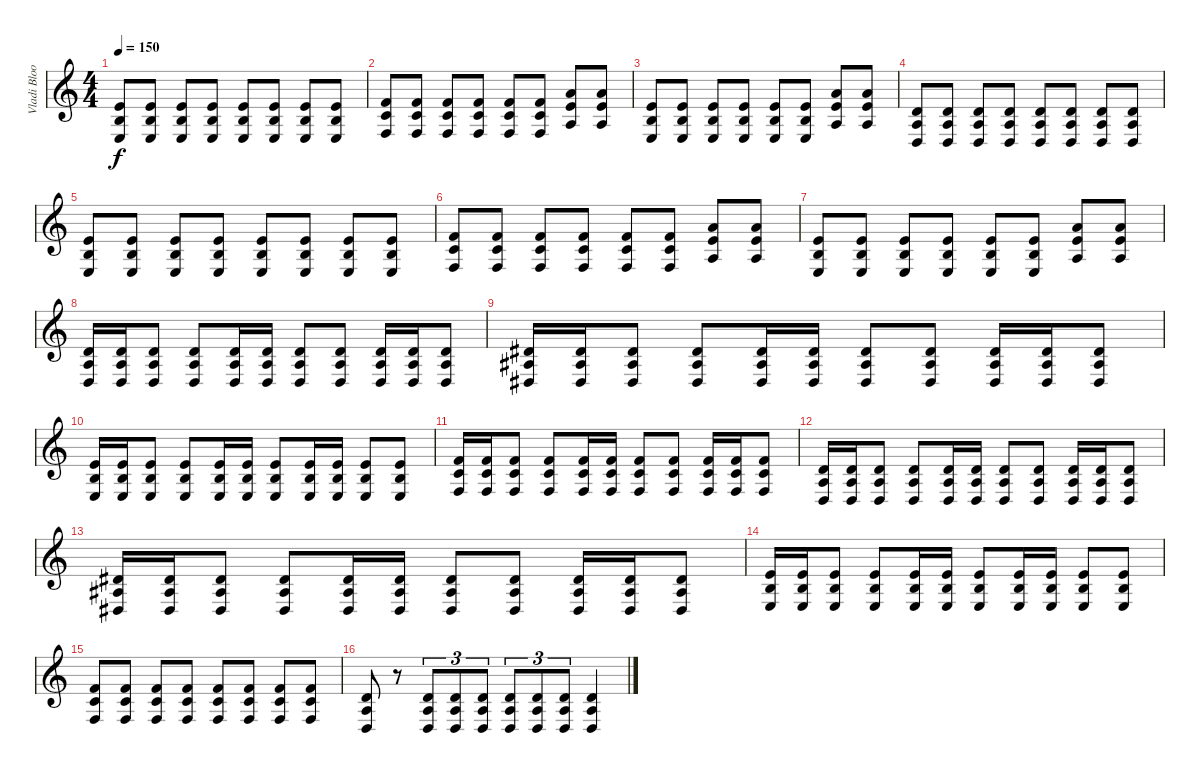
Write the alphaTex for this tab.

\track ("Vladi Blooder" "Vladi Bloo") {instrument overdrivenguitar}
\staff {score}
\tuning (E4 B3 G3 D3 A2 D2) {hide}
\ts (4 4)
\tempo 150
\clef g2
\ks c
(2.4 2.5 2.6).8{dy f} (2.4 2.5 2.6).8 (2.4 2.5 2.6).8 (2.4 2.5 2.6).8 (2.4 2.5 2.6).8 (2.4 2.5 2.6).8 (2.4 2.5 2.6).8 (2.4 2.5 2.6).8 |
(3.4 3.5 3.6).8 (3.4 3.5 3.6).8 (3.4 3.5 3.6).8 (3.4 3.5 3.6).8 (3.4 3.5 3.6).8 (3.4 3.5 3.6).8 (7.4 7.5 7.6).8 (7.4 7.5 7.6).8 |
(2.4 2.5 2.6).8 (2.4 2.5 2.6).8 (2.4 2.5 2.6).8 (2.4 2.5 2.6).8 (2.4 2.5 2.6).8 (2.4 2.5 2.6).8 (7.4 7.5 7.6).8 (7.4 7.5 7.6).8 |
(0.4 0.5 0.6).8 (0.4 0.5 0.6).8 (0.4 0.5 0.6).8 (0.4 0.5 0.6).8 (0.4 0.5 0.6).8 (0.4 0.5 0.6).8 (0.4 0.5 0.6).8 (0.4 0.5 0.6).8 |
(2.4 2.5 2.6).8 (2.4 2.5 2.6).8 (2.4 2.5 2.6).8 (2.4 2.5 2.6).8 (2.4 2.5 2.6).8 (2.4 2.5 2.6).8 (2.4 2.5 2.6).8 (2.4 2.5 2.6).8 |
(3.4 3.5 3.6).8 (3.4 3.5 3.6).8 (3.4 3.5 3.6).8 (3.4 3.5 3.6).8 (3.4 3.5 3.6).8 (3.4 3.5 3.6).8 (7.4 7.5 7.6).8 (7.4 7.5 7.6).8 |
(2.4 2.5 2.6).8 (2.4 2.5 2.6).8 (2.4 2.5 2.6).8 (2.4 2.5 2.6).8 (2.4 2.5 2.6).8 (2.4 2.5 2.6).8 (7.4 7.5 7.6).8 (7.4 7.5 7.6).8 |
(0.4 0.5 0.6).16 (0.4 0.5 0.6).16 (0.4 0.5 0.6).8 (0.4 0.5 0.6).8 (0.4 0.5 0.6).16 (0.4 0.5 0.6).16 (0.4 0.5 0.6).8 (0.4 0.5 0.6).8 (0.4 0.5 0.6).16 (0.4 0.5 0.6).16 (0.4 0.5 0.6).8 |
(1.4 1.5 1.6).16 (1.4 1.5 1.6).16 (1.4 1.5 1.6).8 (1.4 1.5 1.6).8 (1.4 1.5 1.6).16 (1.4 1.5 1.6).16 (1.4 1.5 1.6).8 (1.4 1.5 1.6).8 (1.4 1.5 1.6).16 (1.4 1.5 1.6).16 (1.4 1.5 1.6).8 |
(2.4 2.5 2.6).16 (2.4 2.5 2.6).16 (2.4 2.5 2.6).8 (2.4 2.5 2.6).8 (2.4 2.5 2.6).16 (2.4 2.5 2.6).16 (2.4 2.5 2.6).8 (2.4 2.5 2.6).16 (2.4 2.5 2.6).16 (2.4 2.5 2.6).8 (2.4 2.5 2.6).8 |
(3.4 3.5 3.6).16 (3.4 3.5 3.6).16 (3.4 3.5 3.6).8 (3.4 3.5 3.6).8 (3.4 3.5 3.6).16 (3.4 3.5 3.6).16 (3.4 3.5 3.6).8 (3.4 3.5 3.6).8 (3.4 3.5 3.6).16 (3.4 3.5 3.6).16 (3.4 3.5 3.6).8 |
(0.4 0.5 0.6).16 (0.4 0.5 0.6).16 (0.4 0.5 0.6).8 (0.4 0.5 0.6).8 (0.4 0.5 0.6).16 (0.4 0.5 0.6).16 (0.4 0.5 0.6).8 (0.4 0.5 0.6).8 (0.4 0.5 0.6).16 (0.4 0.5 0.6).16 (0.4 0.5 0.6).8 |
(1.4 1.5 1.6).16 (1.4 1.5 1.6).16 (1.4 1.5 1.6).8 (1.4 1.5 1.6).8 (1.4 1.5 1.6).16 (1.4 1.5 1.6).16 (1.4 1.5 1.6).8 (1.4 1.5 1.6).8 (1.4 1.5 1.6).16 (1.4 1.5 1.6).16 (1.4 1.5 1.6).8 |
(2.4 2.5 2.6).16 (2.4 2.5 2.6).16 (2.4 2.5 2.6).8 (2.4 2.5 2.6).8 (2.4 2.5 2.6).16 (2.4 2.5 2.6).16 (2.4 2.5 2.6).8 (2.4 2.5 2.6).16 (2.4 2.5 2.6).16 (2.4 2.5 2.6).8 (2.4 2.5 2.6).8 |
(3.4 3.5 3.6).8 (3.4 3.5 3.6).8 (3.4 3.5 3.6).8 (3.4 3.5 3.6).8 (3.4 3.5 3.6).8 (3.4 3.5 3.6).8 (3.4 3.5 3.6).8 (3.4 3.5 3.6).8 |
(0.4 0.5 0.6).8 r.8 (0.4 0.5 0.6).8{tu (3 2)} (0.4 0.5 0.6).8{tu (3 2)} (0.4 0.5 0.6).8{tu (3 2)} (0.4 0.5 0.6).8{tu (3 2)} (0.4 0.5 0.6).8{tu (3 2)} (0.4 0.5 0.6).8{tu (3 2)} (0.4 0.5 0.6).4
